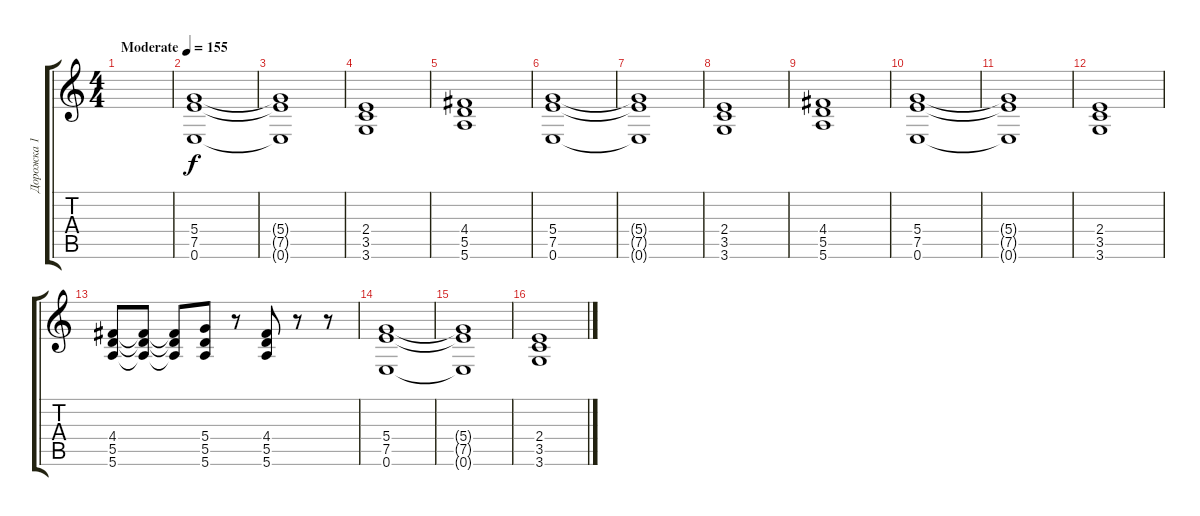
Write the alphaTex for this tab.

\track ("Дорожка 1" "Дорожка 1") {instrument distortionguitar}
\staff {score tabs}
\tuning (E4 B3 G3 D3 A2 E2) {hide}
\ts (4 4)
\tempo (155 "Moderate")
\clef g2
\ks c
|
(5.4 7.5 0.6).1 |
(5.4{t} 7.5{t} 0.6{t}).1 |
(2.4 3.5 3.6).1 |
(4.4 5.5 5.6).1 |
(5.4 7.5 0.6).1 |
(5.4{t} 7.5{t} 0.6{t}).1 |
(2.4 3.5 3.6).1 |
(4.4 5.5 5.6).1 |
(5.4 7.5 0.6).1 |
(5.4{t} 7.5{t} 0.6{t}).1 |
(2.4 3.5 3.6).1 |
(4.4 5.5 5.6).8 (4.4{t} 5.5{t} 5.6{t}).8 (4.4{t} 5.5{t} 5.6{t}).8 (5.4 5.5 5.6).8 r.8 (4.4 5.5 5.6).8 r.8 r.8 |
(5.4 7.5 0.6).1 |
(5.4{t} 7.5{t} 0.6{t}).1 |
(2.4 3.5 3.6).1
